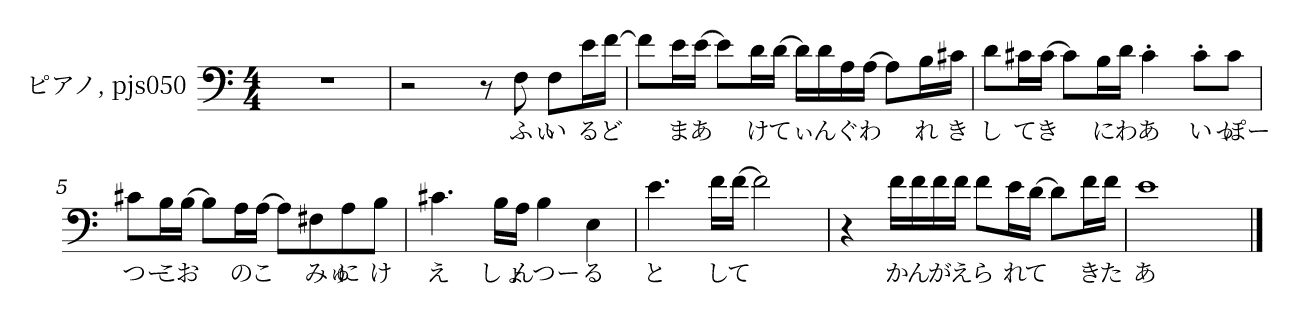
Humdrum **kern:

**kern	**text
*part1	*part1
*staff1	*staff1
*I"ピアノ, pjs050	*
*clefF4	*
*k[]	*
*M4/4	*
*MM100	*
=1	=1
1r	.
=2	=2
2r	.
8r	.
!	!LO:LY:b
8F\	ふぃ
!	!LO:LY:b
8F\L	い
!	!LO:LY:b
16e\L	る
!	!LO:LY:b
[16f\JJ	ど
=3	=3
8f\L]	.
!	!LO:LY:b
16e\L	ま
!	!LO:LY:b
[16e\JJ	あ
8e\L]	.
!	!LO:LY:b
16d\L	け
!	!LO:LY:b
[16d\JJ	てぃ
16d\LL]	.
!	!LO:LY:b
16d\	ん
!	!LO:LY:b
16A\	ぐ
!	!LO:LY:b
[16A\JJ	わ
8A\L]	.
!	!LO:LY:b
16B\L	れ
!	!LO:LY:b
16c#X\JJ	き
=4	=4
!	!LO:LY:b
8d\L	し
!	!LO:LY:b
16c#X\L	て
!	!LO:LY:b
[16c#\JJ	き
8c#\L]	.
!	!LO:LY:b
16B\L	に
!	!LO:LY:b
16d\JJ	わ
!	!LO:LY:b
4c#'\	あ
!	!LO:LY:b
8c#'\L	いっ
!	!LO:LY:b
8c#\J	ぽー
!!LO:LB:g=z
=5	=5
!	!LO:LY:b
8c#X\L	つー
!	!LO:LY:b
16B\L	こ
!	!LO:LY:b
[16B\JJ	お
8B\L]	.
!	!LO:LY:b
16A\L	の
!	!LO:LY:b
[16A\JJ	こ
8A\L]	.
!	!LO:LY:b
8F#X\	みゅ
!	!LO:LY:b
8A\	に
!	!LO:LY:b
8B\J	け
=6	=6
!	!LO:LY:b
4.c#X\	え
!	!LO:LY:b
16B\LL	しょ
!	!LO:LY:b
16A\JJ	ん
!	!LO:LY:b
4B\	つー
!	!LO:LY:b
4E\	る
=7	=7
!	!LO:LY:b
4.e\	と
!	!LO:LY:b
16f\LL	し
!	!LO:LY:b
[16f\JJ	て
2f\]	.
=8	=8
4r	.
!	!LO:LY:b
16f\LL	か
!	!LO:LY:b
16f\	ん
!	!LO:LY:b
16f\	が
!	!LO:LY:b
16f\JJ	え
!	!LO:LY:b
8f\L	ら
!	!LO:LY:b
16e\L	れ
!	!LO:LY:b
[16d\JJ	て
8d\L]	.
!	!LO:LY:b
16f\L	き
!	!LO:LY:b
16f\JJ	た
=9	=9
!	!LO:LY:b
1e	あ
==	==
*-	*-
